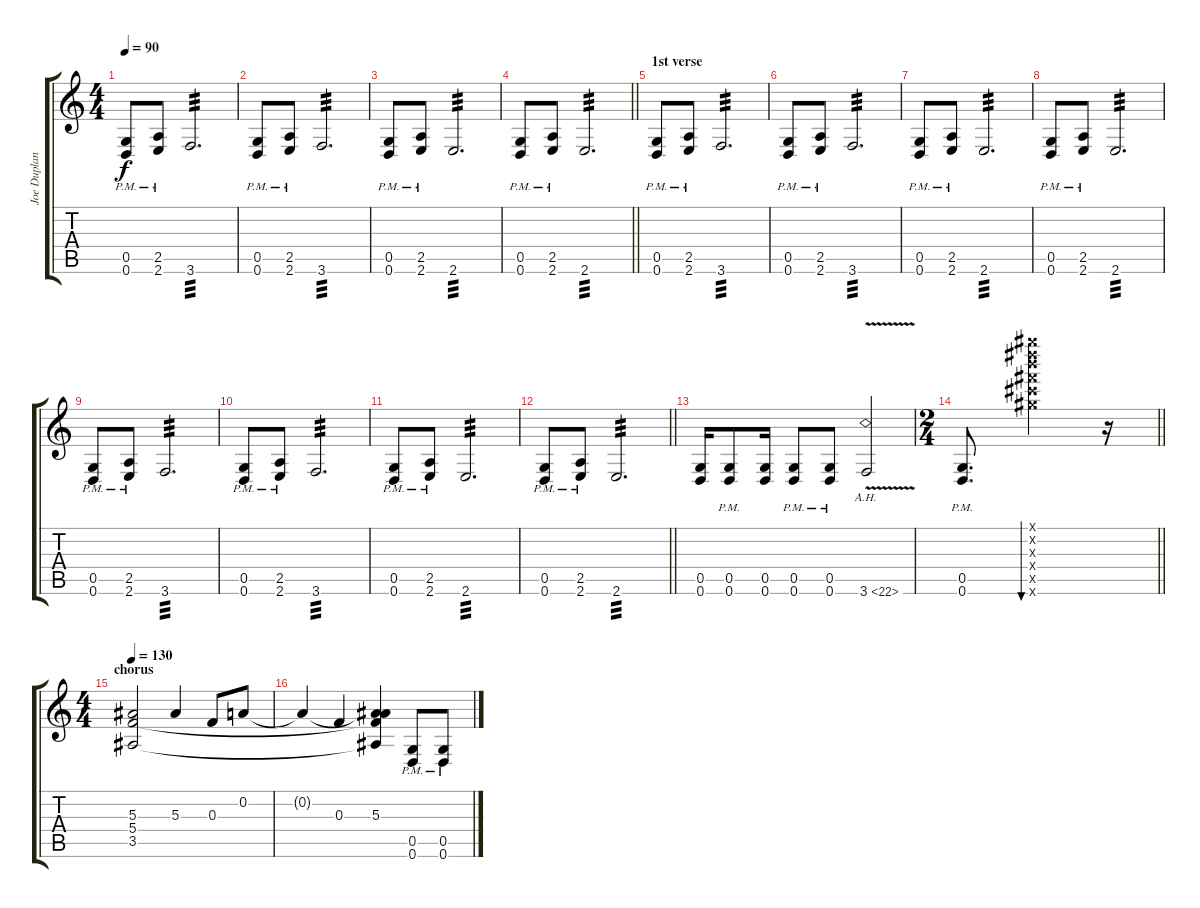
\track ("Joe Duplantier" "Joe Duplan") {instrument distortionguitar}
\staff {score tabs}
\tuning (D4 A3 F3 C3 G2 D2) {hide}
\ts (4 4)
\tempo 90
\clef g2
\ks c
(0.5{pm} 0.6{pm}).8{dy f} (2.5{pm} 2.6{pm}).8 3.6.2{d tp 3} |
(0.5{pm} 0.6{pm}).8 (2.5{pm} 2.6{pm}).8 3.6.2{d tp 3} |
(0.5{pm} 0.6{pm}).8 (2.5{pm} 2.6{pm}).8 2.6.2{d tp 3} |
\barLineRight lightlight
(0.5{pm} 0.6{pm}).8 (2.5{pm} 2.6{pm}).8 2.6.2{d tp 3} |
\section ("" "1st verse")
(0.5{pm} 0.6{pm}).8 (2.5{pm} 2.6{pm}).8 3.6.2{d tp 3} |
(0.5{pm} 0.6{pm}).8 (2.5{pm} 2.6{pm}).8 3.6.2{d tp 3} |
(0.5{pm} 0.6{pm}).8 (2.5{pm} 2.6{pm}).8 2.6.2{d tp 3} |
(0.5{pm} 0.6{pm}).8 (2.5{pm} 2.6{pm}).8 2.6.2{d tp 3} |
(0.5{pm} 0.6{pm}).8 (2.5{pm} 2.6{pm}).8 3.6.2{d tp 3} |
(0.5{pm} 0.6{pm}).8 (2.5{pm} 2.6{pm}).8 3.6.2{d tp 3} |
(0.5{pm} 0.6{pm}).8 (2.5{pm} 2.6{pm}).8 2.6.2{d tp 3} |
\barLineRight lightlight
(0.5{pm} 0.6{pm}).8 (2.5{pm} 2.6{pm}).8 2.6.2{d tp 3} |
\section ("" "")
(0.5 0.6).16 (0.5{pm} 0.6).8 (0.5 0.6).16 (0.5{pm} 0.6{pm}).8 (0.5{pm} 0.6{pm}).8 3.6{ah 19 v}.2 |
\ts (2 4)
\barLineRight lightlight
(0.5{pm} 0.6{pm}).8{d} (30.1{x} 30.2{x} 30.3{x} 30.4{x} 30.5{x} 30.6{x}).4{bu 240} r.16 |
\ts (4 4)
\section ("" "chorus")
\tempo 130
(5.3 5.4 3.5).2 5.3.4 0.3.8 0.2.8 |
0.2{t}.4 0.3.4 (0.2{t} 5.3 5.4{t} 3.5{t}).4 (0.5{pm} 0.6{pm}).8 (0.5{pm} 0.6{pm}).8
